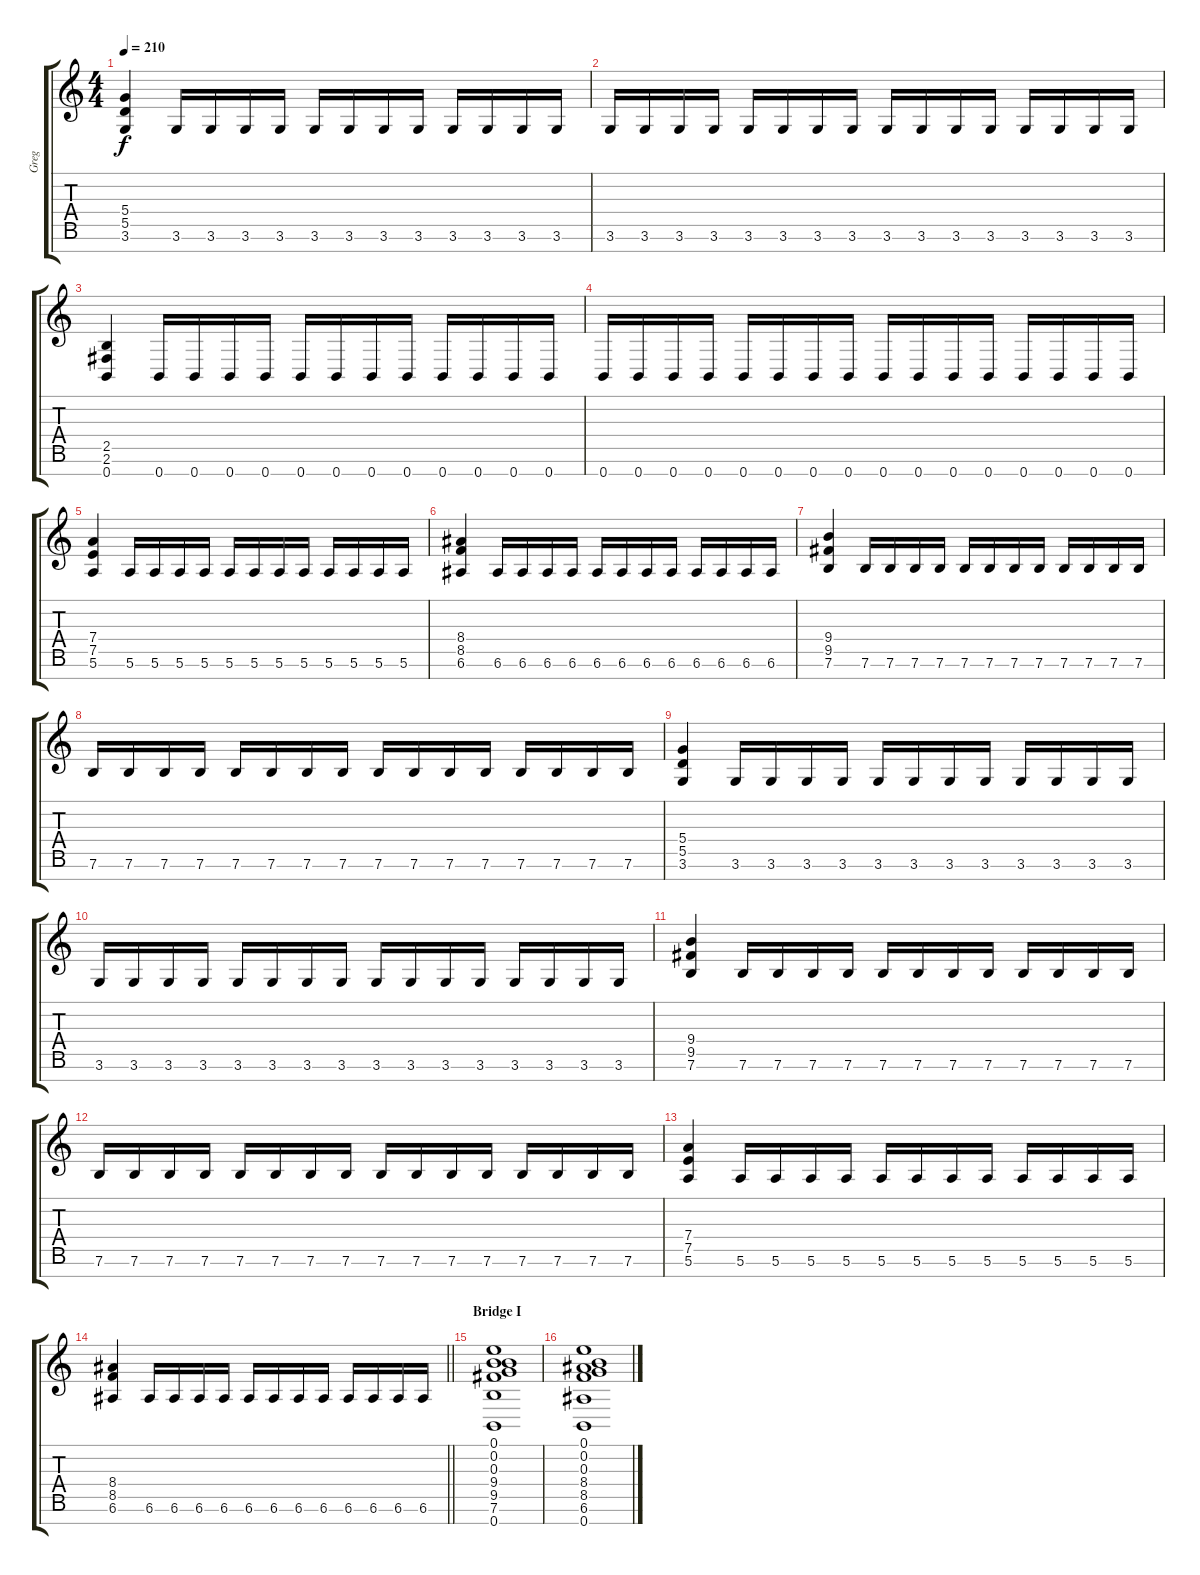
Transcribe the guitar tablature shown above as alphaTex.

\track ("Greg" "Greg") {instrument distortionguitar}
\staff {score tabs}
\tuning (E4 B3 G3 D3 A2 E2 B1) {hide}
\ts (4 4)
\tempo 210
\clef g2
\ks c
(5.4 5.5 3.6).4{dy f} 3.6.16 3.6.16 3.6.16 3.6.16 3.6.16 3.6.16 3.6.16 3.6.16 3.6.16 3.6.16 3.6.16 3.6.16 |
3.6.16 3.6.16 3.6.16 3.6.16 3.6.16 3.6.16 3.6.16 3.6.16 3.6.16 3.6.16 3.6.16 3.6.16 3.6.16 3.6.16 3.6.16 3.6.16 |
(2.5 2.6 0.7).4 0.7.16 0.7.16 0.7.16 0.7.16 0.7.16 0.7.16 0.7.16 0.7.16 0.7.16 0.7.16 0.7.16 0.7.16 |
0.7.16 0.7.16 0.7.16 0.7.16 0.7.16 0.7.16 0.7.16 0.7.16 0.7.16 0.7.16 0.7.16 0.7.16 0.7.16 0.7.16 0.7.16 0.7.16 |
(7.4 7.5 5.6).4 5.6.16 5.6.16 5.6.16 5.6.16 5.6.16 5.6.16 5.6.16 5.6.16 5.6.16 5.6.16 5.6.16 5.6.16 |
(8.4 8.5 6.6).4 6.6.16 6.6.16 6.6.16 6.6.16 6.6.16 6.6.16 6.6.16 6.6.16 6.6.16 6.6.16 6.6.16 6.6.16 |
(9.4 9.5 7.6).4 7.6.16 7.6.16 7.6.16 7.6.16 7.6.16 7.6.16 7.6.16 7.6.16 7.6.16 7.6.16 7.6.16 7.6.16 |
7.6.16 7.6.16 7.6.16 7.6.16 7.6.16 7.6.16 7.6.16 7.6.16 7.6.16 7.6.16 7.6.16 7.6.16 7.6.16 7.6.16 7.6.16 7.6.16 |
(5.4 5.5 3.6).4 3.6.16 3.6.16 3.6.16 3.6.16 3.6.16 3.6.16 3.6.16 3.6.16 3.6.16 3.6.16 3.6.16 3.6.16 |
3.6.16 3.6.16 3.6.16 3.6.16 3.6.16 3.6.16 3.6.16 3.6.16 3.6.16 3.6.16 3.6.16 3.6.16 3.6.16 3.6.16 3.6.16 3.6.16 |
(9.4 9.5 7.6).4 7.6.16 7.6.16 7.6.16 7.6.16 7.6.16 7.6.16 7.6.16 7.6.16 7.6.16 7.6.16 7.6.16 7.6.16 |
7.6.16 7.6.16 7.6.16 7.6.16 7.6.16 7.6.16 7.6.16 7.6.16 7.6.16 7.6.16 7.6.16 7.6.16 7.6.16 7.6.16 7.6.16 7.6.16 |
(7.4 7.5 5.6).4 5.6.16 5.6.16 5.6.16 5.6.16 5.6.16 5.6.16 5.6.16 5.6.16 5.6.16 5.6.16 5.6.16 5.6.16 |
\barLineRight lightlight
(8.4 8.5 6.6).4 6.6.16 6.6.16 6.6.16 6.6.16 6.6.16 6.6.16 6.6.16 6.6.16 6.6.16 6.6.16 6.6.16 6.6.16 |
\section ("" "Bridge I")
(0.1 0.2 0.3 9.4 9.5 7.6 0.7).1 |
(0.1 0.2 0.3 8.4 8.5 6.6 0.7).1
